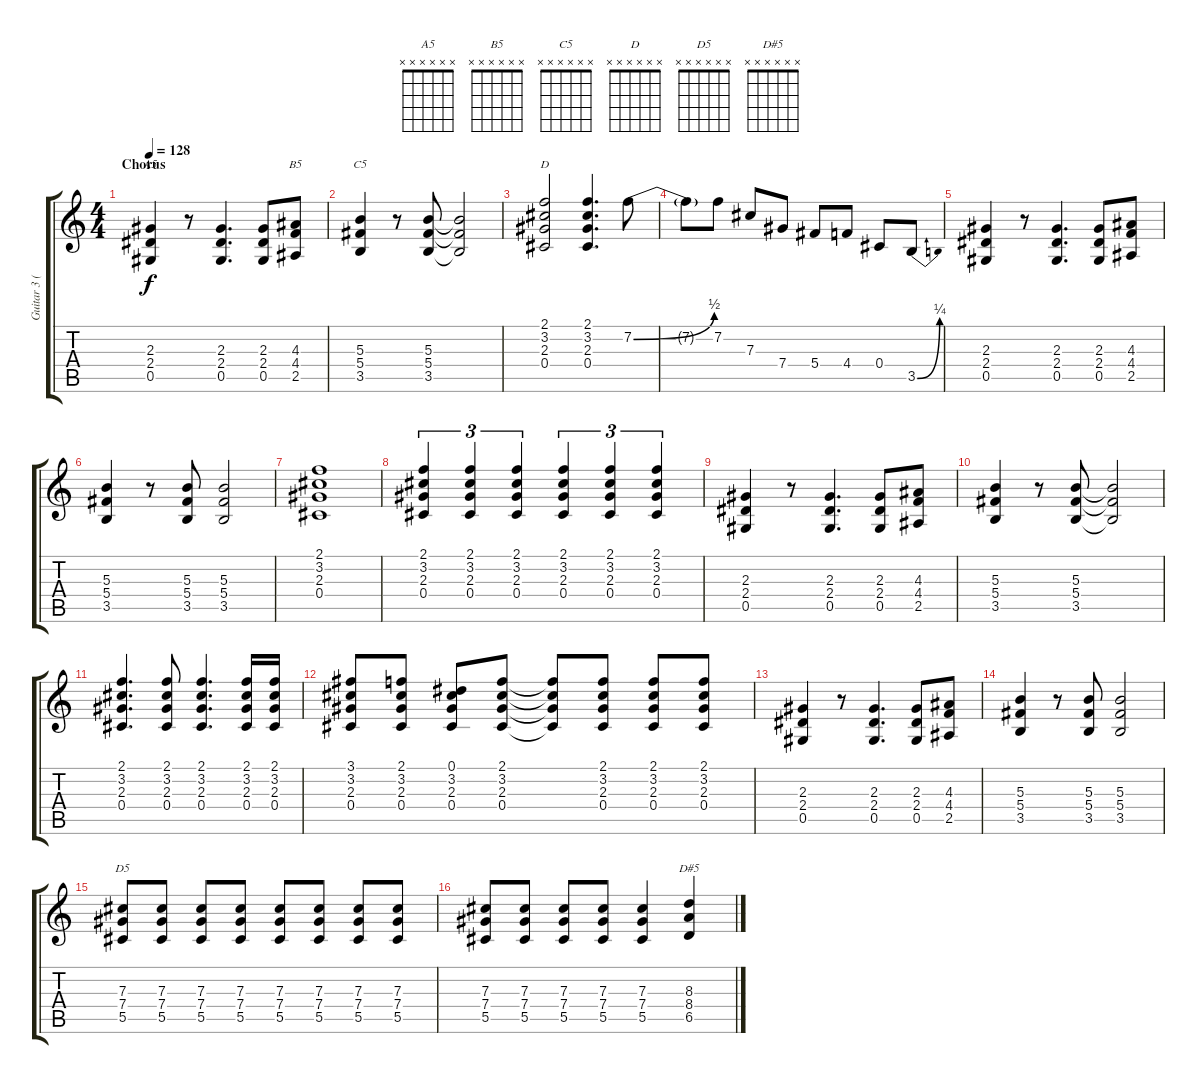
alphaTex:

\track ("Guitar 3 (Slash)" "Guitar 3 (") {instrument electricguitarjazz}
\staff {score tabs}
\tuning (Eb4 Bb3 Gb3 Db3 Ab2 Eb2) {hide}
\chord ("A5" x x x x x x)
\chord ("B5" x x x x x x)
\chord ("C5" x x x x x x)
\chord ("D" x x x x x x)
\chord ("D5" x x x x x x)
\chord ("D#5" x x x x x x)
\ts (4 4)
\section ("" "Chorus")
\tempo 128
\clef g2
\ks c
(2.3 2.4 0.5).4{ch "A5" dy f} r.8 (2.3 2.4 0.5).4{d} (2.3 2.4 0.5).8 (4.3 4.4 2.5).8{ch "B5"} |
(5.3 5.4 3.5).4{ch "C5"} r.8 (5.3 5.4 3.5).8 (5.3{t} 5.4{t} 3.5{t}).2 |
(2.1 3.2 2.3 0.4).2{ch "D"} (2.1 3.2 2.3 0.4).4{d} 7.2{be (bend 0 0 60 2)}.8 |
7.2{t}.8 7.2.8 7.3.8 7.4.8 5.4.8 4.4.8 0.4.8 3.5{be (bend 0 0 60 1)}.8 |
(2.3 2.4 0.5).4 r.8 (2.3 2.4 0.5).4{d} (2.3 2.4 0.5).8 (4.3 4.4 2.5).8 |
(5.3 5.4 3.5).4 r.8 (5.3 5.4 3.5).8 (5.3 5.4 3.5).2 |
(2.1 3.2 2.3 0.4).1 |
(2.1 3.2 2.3 0.4).4{tu (3 2)} (2.1 3.2 2.3 0.4).4{tu (3 2)} (2.1 3.2 2.3 0.4).4{tu (3 2)} (2.1 3.2 2.3 0.4).4{tu (3 2)} (2.1 3.2 2.3 0.4).4{tu (3 2)} (2.1 3.2 2.3 0.4).4{tu (3 2)} |
(2.3 2.4 0.5).4 r.8 (2.3 2.4 0.5).4{d} (2.3 2.4 0.5).8 (4.3 4.4 2.5).8 |
(5.3 5.4 3.5).4 r.8 (5.3 5.4 3.5).8 (5.3{t} 5.4{t} 3.5{t}).2 |
(2.1 3.2 2.3 0.4).4{d} (2.1 3.2 2.3 0.4).8 (2.1 3.2 2.3 0.4).4{d} (2.1 3.2 2.3 0.4).16 (2.1 3.2 2.3 0.4).16 |
(3.1 3.2 2.3 0.4).8 (2.1 3.2 2.3 0.4).8 (0.1 3.2 2.3 0.4).8 (2.1 3.2 2.3 0.4).8 (2.1{t} 3.2{t} 2.3{t} 0.4{t}).8 (2.1 3.2 2.3 0.4).8 (2.1 3.2 2.3 0.4).8 (2.1 3.2 2.3 0.4).8 |
(2.3 2.4 0.5).4 r.8 (2.3 2.4 0.5).4{d} (2.3 2.4 0.5).8 (4.3 4.4 2.5).8 |
(5.3 5.4 3.5).4 r.8 (5.3 5.4 3.5).8 (5.3 5.4 3.5).2 |
(7.3 7.4 5.5).8{ch "D5"} (7.3 7.4 5.5).8 (7.3 7.4 5.5).8 (7.3 7.4 5.5).8 (7.3 7.4 5.5).8 (7.3 7.4 5.5).8 (7.3 7.4 5.5).8 (7.3 7.4 5.5).8 |
(7.3 7.4 5.5).8 (7.3 7.4 5.5).8 (7.3 7.4 5.5).8 (7.3 7.4 5.5).8 (7.3 7.4 5.5).4 (8.3 8.4 6.5).4{ch "D#5"}
